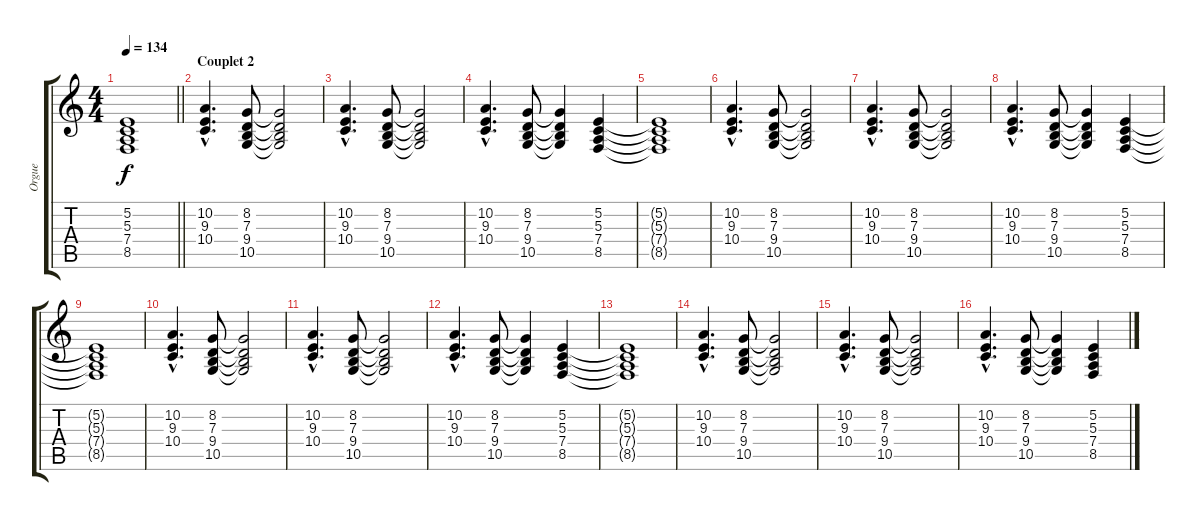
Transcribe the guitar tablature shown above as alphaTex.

\track ("Orgue" "Orgue") {instrument drawbarorgan}
\staff {score tabs}
\tuning (E4 B3 G3 D3 A2 E2) {hide}
\ts (4 4)
\tempo 134
\clef g2
\barLineRight lightlight
\ks c
(5.2{t} 5.3{t} 7.4{t} 8.5{t}).1{dy f} |
\section ("" "Couplet 2")
(10.2{hac} 9.3{hac} 10.4{hac}).4{d} (8.2 7.3 9.4 10.5).8 (8.2{t} 7.3{t} 9.4{t} 10.5{t}).2 |
(10.2{hac} 9.3{hac} 10.4{hac}).4{d} (8.2 7.3 9.4 10.5).8 (8.2{t} 7.3{t} 9.4{t} 10.5{t}).2 |
(10.2{hac} 9.3{hac} 10.4{hac}).4{d} (8.2 7.3 9.4 10.5).8 (8.2{t} 7.3{t} 9.4{t} 10.5{t}).4 (5.2 5.3 7.4 8.5).4 |
(5.2{t} 5.3{t} 7.4{t} 8.5{t}).1 |
(10.2{hac} 9.3{hac} 10.4{hac}).4{d} (8.2 7.3 9.4 10.5).8 (8.2{t} 7.3{t} 9.4{t} 10.5{t}).2 |
(10.2{hac} 9.3{hac} 10.4{hac}).4{d} (8.2 7.3 9.4 10.5).8 (8.2{t} 7.3{t} 9.4{t} 10.5{t}).2 |
(10.2{hac} 9.3{hac} 10.4{hac}).4{d} (8.2 7.3 9.4 10.5).8 (8.2{t} 7.3{t} 9.4{t} 10.5{t}).4 (5.2 5.3 7.4 8.5).4 |
(5.2{t} 5.3{t} 7.4{t} 8.5{t}).1 |
(10.2{hac} 9.3{hac} 10.4{hac}).4{d} (8.2 7.3 9.4 10.5).8 (8.2{t} 7.3{t} 9.4{t} 10.5{t}).2 |
(10.2{hac} 9.3{hac} 10.4{hac}).4{d} (8.2 7.3 9.4 10.5).8 (8.2{t} 7.3{t} 9.4{t} 10.5{t}).2 |
(10.2{hac} 9.3{hac} 10.4{hac}).4{d} (8.2 7.3 9.4 10.5).8 (8.2{t} 7.3{t} 9.4{t} 10.5{t}).4 (5.2 5.3 7.4 8.5).4 |
(5.2{t} 5.3{t} 7.4{t} 8.5{t}).1 |
(10.2{hac} 9.3{hac} 10.4{hac}).4{d} (8.2 7.3 9.4 10.5).8 (8.2{t} 7.3{t} 9.4{t} 10.5{t}).2 |
(10.2{hac} 9.3{hac} 10.4{hac}).4{d} (8.2 7.3 9.4 10.5).8 (8.2{t} 7.3{t} 9.4{t} 10.5{t}).2 |
(10.2{hac} 9.3{hac} 10.4{hac}).4{d} (8.2 7.3 9.4 10.5).8 (8.2{t} 7.3{t} 9.4{t} 10.5{t}).4 (5.2 5.3 7.4 8.5).4
